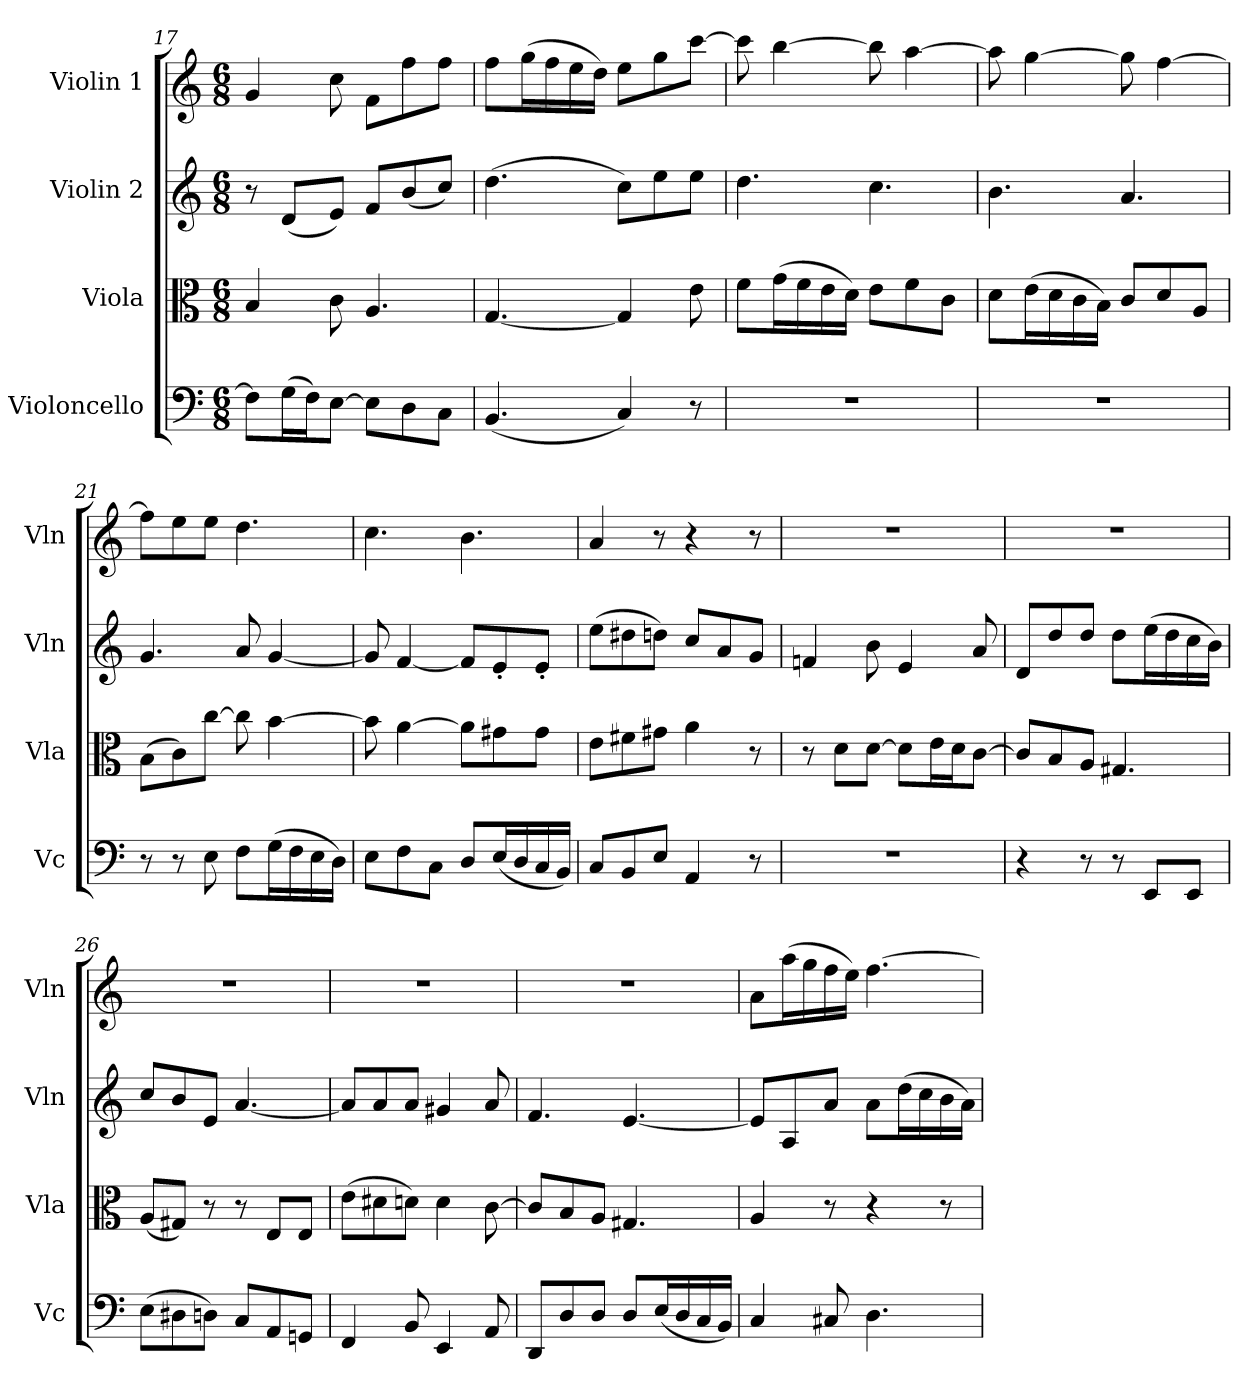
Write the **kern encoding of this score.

**kern	**kern	**kern	**kern
*part4	*part3	*part2	*part1
*staff4	*staff3	*staff2	*staff1
*I"Violoncello	*I"Viola	*I"Violin 2	*I"Violin 1
*I'Vc	*I'Vla	*I'Vln	*I'Vln
*clefF4	*clefC3	*clefG2	*clefG2
*k[]	*k[]	*k[]	*k[]
*M6/8	*M6/8	*M6/8	*M6/8
=17	=17	=17	=17
8F\L]	4B/	8r	4g/
(16G\L	.	(8d/L	.
16F\J)	.	.	.
[8E\J	8c\	8e/J)	8cc\
8E\L]	4.A/	8f/L	8f\L
8D\	.	(8b/	8ff\
8C\J	.	8cc/J)	8ff\J
!!LO:LB:g=z
=18	=18	=18	=18
(4.BB/	[4.G/	(4.dd\	8ff\L
.	.	.	(16gg\L
.	.	.	16ff\
.	.	.	16ee\
.	.	.	16dd\JJ)
4C/)	4G/]	8cc\L)	8ee\L
.	.	8ee\	8gg\
8r	8e\	8ee\J	[8ccc\J
!!LO:PB:g=z
=19	=19	=19	=19
2.r	8f\L	4.dd\	8ccc\]
.	(16g\L	.	[4bb\
.	16f\	.	.
.	16e\	.	.
.	16d\JJ)	.	.
.	8e\L	4.cc\	8bb\]
.	8f\	.	[4aa\
.	8c\J	.	.
=20	=20	=20	=20
2.r	8d\L	4.b\	8aa\]
.	(16e\L	.	[4gg\
.	16d\	.	.
.	16c\	.	.
.	16B\JJ)	.	.
.	8c/L	4.a/	8gg\]
.	8d/	.	[4ff\
.	8A/J	.	.
=21	=21	=21	=21
8r	(8B\L	4.g/	8ff\L]
8r	8c\)	.	8ee\
8E\	[8cc\J	.	8ee\J
8F\L	8cc\]	8a/	4.dd\
(16G\L	[4b\	[4g/	.
16F\	.	.	.
16E\	.	.	.
16D\JJ)	.	.	.
=22	=22	=22	=22
8E\L	8b\]	8g/]	4.cc\
8F\	[4a\	[4f/	.
8C\J	.	.	.
8D/L	8a\L]	8f/L]	4.b\
(16E/L	8g#X\	8e'/	.
16D/	.	.	.
16C/	8g#\J	8e'/J	.
16BB/JJ)	.	.	.
=23	=23	=23	=23
8C/L	8e\L	(8ee\L	4a/
8BB/	8f#X\	8dd#X\	.
8E/J	8g#X\J	8ddn\J)	8r
4AA/	4a\	8cc/L	4r
.	.	8a/	.
8r	8r	8g/J	8r
!!LO:LB:g=z
=24	=24	=24	=24
2.r	8r	4fn/	2.r
.	8d\L	.	.
.	[8d\J	8b\	.
.	8d\L]	4e/	.
.	16e\L	.	.
.	16d\J	.	.
.	[8c\J	8a/	.
!!LO:LB:g=z
=25	=25	=25	=25
4r	8c/L]	8d/L	2.r
.	8B/	8dd/	.
8r	8A/J	8dd/J	.
8r	4.G#X/	8dd\L	.
8EE/L	.	(16ee\L	.
.	.	16dd\	.
8EE/J	.	16cc\	.
.	.	16b\JJ)	.
=26	=26	=26	=26
(8E\L	(8A/L	8cc/L	2.r
8D#X\	8G#X/J)	8b/	.
8Dn\J)	8r	8e/J	.
8C/L	8r	[4.a/	.
8AA/	8E/L	.	.
8GGn/J	8E/J	.	.
=27	=27	=27	=27
4FF/	(8e\L	8a/L]	2.r
.	8d#X\	8a/	.
8BB/	8dn\J)	8a/J	.
4EE/	4d\	4g#X/	.
8AA/	[8c\	8a/	.
=28	=28	=28	=28
8DD/L	8c/L]	4.f/	2.r
8D/	8B/	.	.
8D/J	8A/J	.	.
8D/L	4.G#X/	[4.e/	.
(16E/L	.	.	.
16D/	.	.	.
16C/	.	.	.
16BB/JJ)	.	.	.
=29	=29	=29	=29
4C/	4A/	8e/L]	8a\L
.	.	8A/	(16aa\L
.	.	.	16gg\
8C#X/	8r	8a/J	16ff\
.	.	.	16ee\JJ)
4.D\	4r	8a\L	[4.ff\
.	.	(16dd\L	.
.	.	16cc\	.
.	8r	16b\	.
.	.	16a\JJ)	.
=	=	=	=
*-	*-	*-	*-
